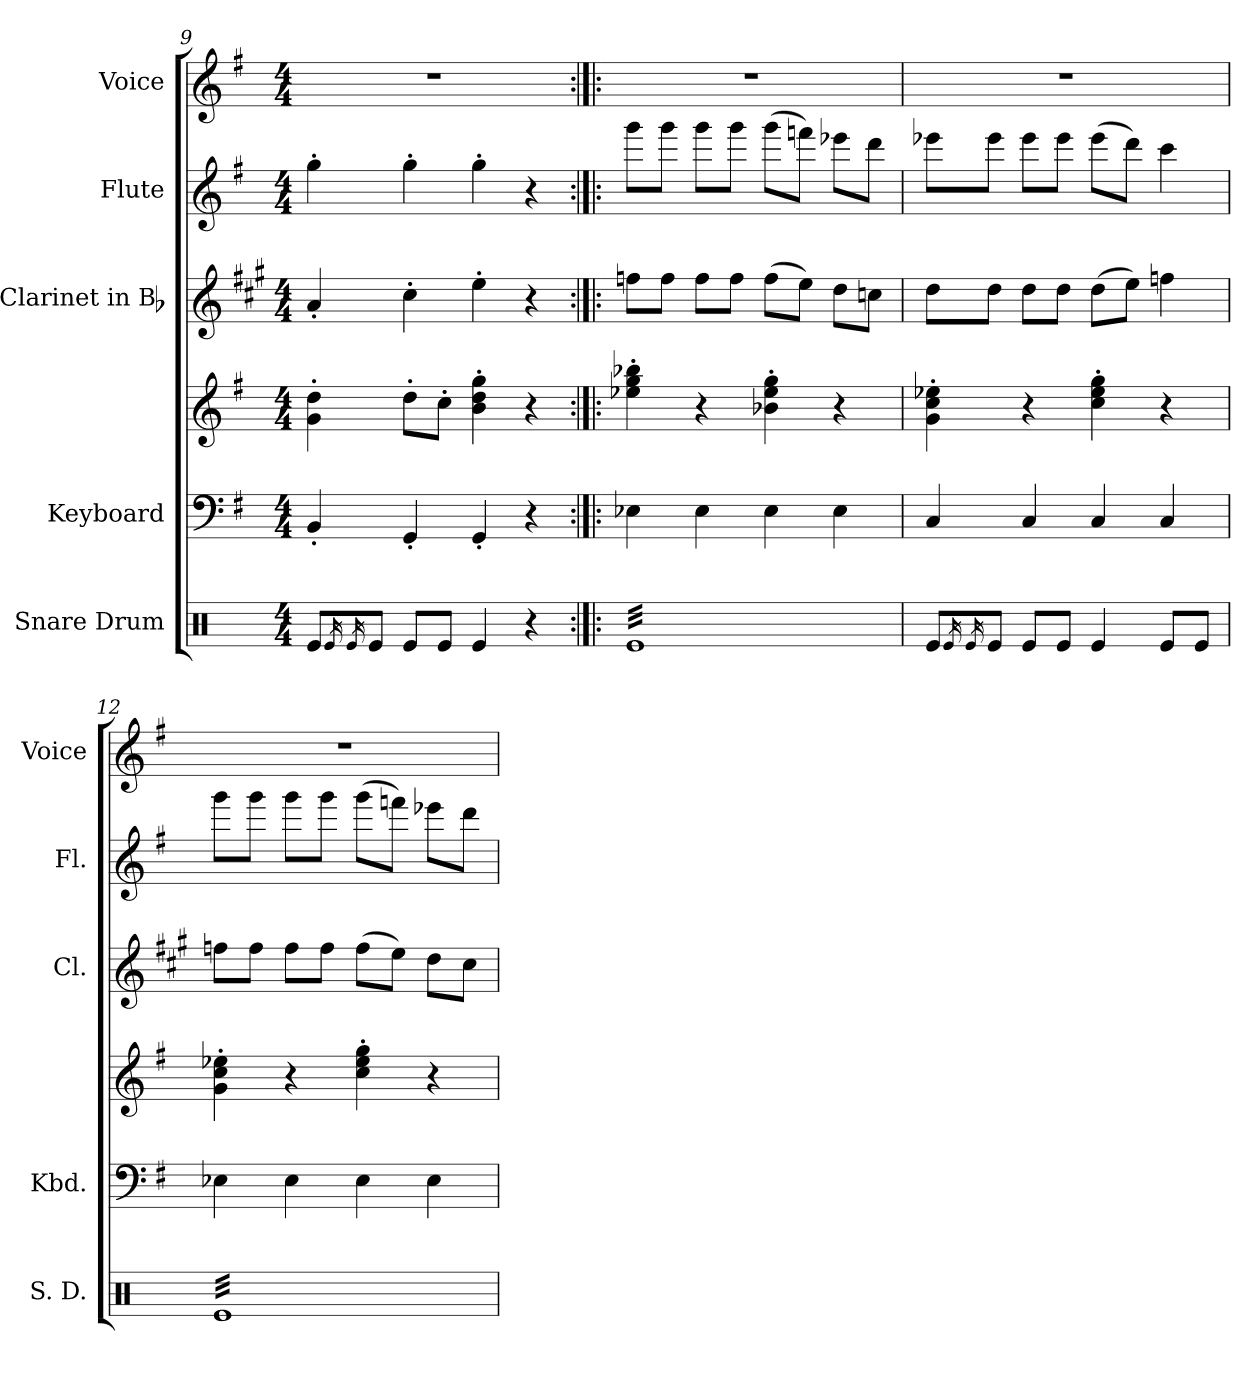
**kern	**kern	**kern	**kern	**kern	**kern
*part5	*part4	*part4	*part3	*part2	*part1
*staff6	*staff5	*staff4	*staff3	*staff2	*staff1
*I"Snare Drum	*I"Keyboard	*	*I"Clarinet in Bb	*I"Flute	*I"Voice
*I'S. D.	*I'Kbd.	*	*I'Cl.	*I'Fl.	*I'Voice
*clefX	*clefF4	*clefG2	*clefG2	*clefG2	*clefG2
*	*	*	*ITrd1c2	*	*
*k[]	*k[f#]	*k[f#]	*k[f#]	*k[f#]	*k[f#]
*C:	*G:	*G:	*G:	*G:	*G:
*M4/4	*M4/4	*M4/4	*M4/4	*M4/4	*M4/4
=9	=9	=9	=9	=9	=9
8Rei/L	4BB'i/	4gi\' 4ddi'	4g'i/	4gg'i\	1r
16qRei/	.	.	.	.	.
16qRei/	.	.	.	.	.
8Rei/J	.	.	.	.	.
8Rei/L	4GG'i/	8dd'i\L	4b'i\	4gg'i\	.
8Rei/J	.	8cc'i\J	.	.	.
4Rei/	4GG'i/	4bi\' 4ddi' 4ggi'	4dd'i\	4gg'i\	.
4r	4r	4r	4r	4r	.
=10:|!|:	=10:|!|:	=10:|!|:	=10:|!|:	=10:|!|:	=10:|!|:
*tremolo	*	*	*	*	*
32ReiLLL	4E-Xi\	4ee-Xi\' 4ggi' 4bb-Xi'	8ee-Xi\L	8gggi\L	1r
32Rei	.	.	.	.	.
32Rei	.	.	.	.	.
32Rei	.	.	.	.	.
32Rei	.	.	8ee-i\J	8gggi\J	.
32Rei	.	.	.	.	.
32Rei	.	.	.	.	.
32Rei	.	.	.	.	.
32Rei	4E-i\	4r	8ee-i\L	8gggi\L	.
32Rei	.	.	.	.	.
32Rei	.	.	.	.	.
32Rei	.	.	.	.	.
32Rei	.	.	8ee-i\J	8gggi\J	.
32Rei	.	.	.	.	.
32Rei	.	.	.	.	.
32Rei	.	.	.	.	.
32Rei	4E-i\	4b-Xi\' 4ee-i' 4ggi'	(8ee-i\L	(8gggi\L	.
32Rei	.	.	.	.	.
32Rei	.	.	.	.	.
32Rei	.	.	.	.	.
32Rei	.	.	8ddi\J)	8fffni\J)	.
32Rei	.	.	.	.	.
32Rei	.	.	.	.	.
32Rei	.	.	.	.	.
32Rei	4E-i\	4r	8cci\L	8eee-Xi\L	.
32Rei	.	.	.	.	.
32Rei	.	.	.	.	.
32Rei	.	.	.	.	.
32Rei	.	.	8b-Xi\J	8dddi\J	.
32Rei	.	.	.	.	.
32Rei	.	.	.	.	.
32ReiJJJ	.	.	.	.	.
*Xtremolo	*	*	*	*	*
=11	=11	=11	=11	=11	=11
8Rei/L	4Ci/	4gi\' 4cci' 4ee-Xi'	8cci\L	8eee-Xi\L	1r
16qRei/	.	.	.	.	.
16qRei/	.	.	.	.	.
8Rei/J	.	.	8cci\J	8eee-i\J	.
8Rei/L	4Ci/	4r	8cci\L	8eee-i\L	.
8Rei/J	.	.	8cci\J	8eee-i\J	.
4Rei/	4Ci/	4cci\' 4ee-i' 4ggi'	(8cci\L	(8eee-i\L	.
.	.	.	8ddi\J)	8dddi\J)	.
8Rei/L	4Ci/	4r	4ee-Xi\	4ccci\	.
8Rei/J	.	.	.	.	.
!!LO:LB:g=z
=12	=12	=12	=12	=12	=12
*tremolo	*	*	*	*	*
32ReiLLL	4E-Xi\	4gi\' 4cci' 4ee-Xi'	8ee-Xi\L	8gggi\L	1r
32Rei	.	.	.	.	.
32Rei	.	.	.	.	.
32Rei	.	.	.	.	.
32Rei	.	.	8ee-i\J	8gggi\J	.
32Rei	.	.	.	.	.
32Rei	.	.	.	.	.
32Rei	.	.	.	.	.
32Rei	4E-i\	4r	8ee-i\L	8gggi\L	.
32Rei	.	.	.	.	.
32Rei	.	.	.	.	.
32Rei	.	.	.	.	.
32Rei	.	.	8ee-i\J	8gggi\J	.
32Rei	.	.	.	.	.
32Rei	.	.	.	.	.
32Rei	.	.	.	.	.
32Rei	4E-i\	4cci\' 4ee-i' 4ggi'	(8ee-i\L	(8gggi\L	.
32Rei	.	.	.	.	.
32Rei	.	.	.	.	.
32Rei	.	.	.	.	.
32Rei	.	.	8ddi\J)	8fffni\J)	.
32Rei	.	.	.	.	.
32Rei	.	.	.	.	.
32Rei	.	.	.	.	.
32Rei	4E-i\	4r	8cci\L	8eee-Xi\L	.
32Rei	.	.	.	.	.
32Rei	.	.	.	.	.
32Rei	.	.	.	.	.
32Rei	.	.	8bi\J	8dddi\J	.
32Rei	.	.	.	.	.
32Rei	.	.	.	.	.
32ReiJJJ	.	.	.	.	.
*Xtremolo	*	*	*	*	*
=	=	=	=	=	=
*-	*-	*-	*-	*-	*-
